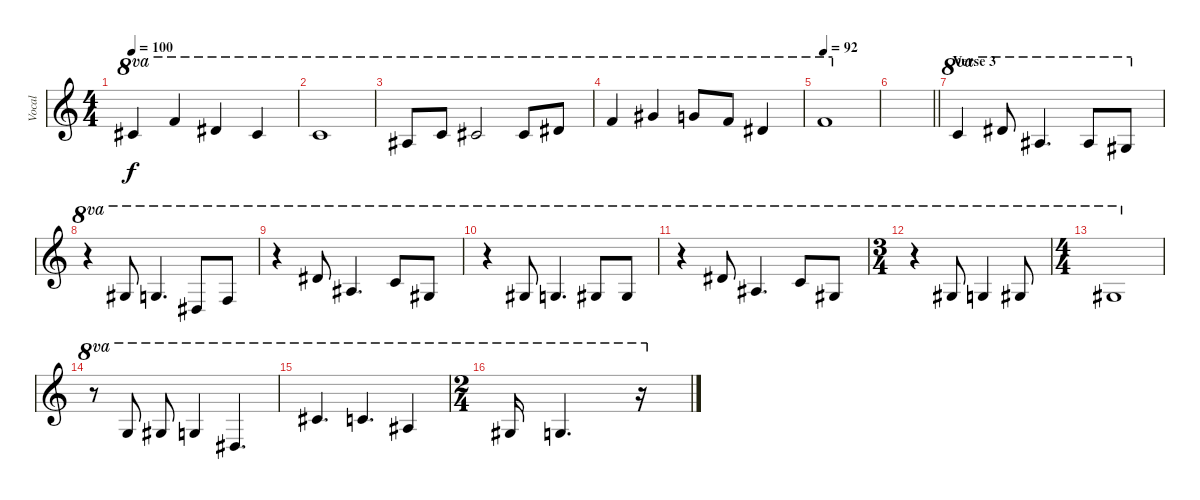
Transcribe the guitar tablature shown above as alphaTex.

\track ("Vocal" "Vocal") {instrument orchestralharp}
\staff {score}
\tuning (E4 B3 G3 D3 A2 E2) {hide}
\ts (4 4)
\tempo 100
\clef g2
\ks c
9.1.4{ot 8va dy f} 13.1.4{ot 8va} 11.1.4{ot 8va} 14.2.4{ot 8va} |
8.1.1{ot 8va} |
6.1.8{ot 8va} 8.1.8{ot 8va} 9.1.2{ot 8va} 9.1.8{ot 8va} 11.1.8{ot 8va} |
13.1.4{ot 8va} 16.1.4{ot 8va} 15.1.8{ot 8va} 13.1.8{ot 8va} 11.1.4{ot 8va} |
\tempo 92
13.1.1{ot 8va} |
\barLineRight lightlight
|
\section ("" "Verse 3")
8.1.4{ot 8va} 11.1.8{ot 8va} 6.1.4{d ot 8va} 6.1.8{ot 8va} 4.1.8{ot 8va} |
r.4{ot 8va} 4.1.8{ot 8va} 3.1.4{d ot 8va} 4.2.8{ot 8va} 1.1.8{ot 8va} |
r.4{ot 8va} 11.1.8{ot 8va} 6.1.4{d ot 8va} 8.1.8{ot 8va} 4.1.8{ot 8va} |
r.4{ot 8va} 4.1.8{ot 8va} 3.1.4{d ot 8va} 4.1.8{ot 8va} 4.1.8{ot 8va} |
r.4{ot 8va} 11.1.8{ot 8va} 6.1.4{d ot 8va} 8.1.8{ot 8va} 4.1.8{ot 8va} |
\ts (3 4)
r.4{ot 8va} 4.1.8{ot 8va} 3.1.4{ot 8va} 4.1.8{ot 8va} |
\ts (4 4)
4.1.1{ot 8va} |
r.8{ot 8va} 3.1.8{ot 8va} 4.1.8{ot 8va} 3.1.4{ot 8va} 4.2.4{d ot 8va} |
9.1.4{d ot 8va} 8.1.4{d ot 8va} 6.1.4{ot 8va} |
\ts (2 4)
4.1.16{ot 8va} 3.1.4{d ot 8va} r.16{ot 8va}
